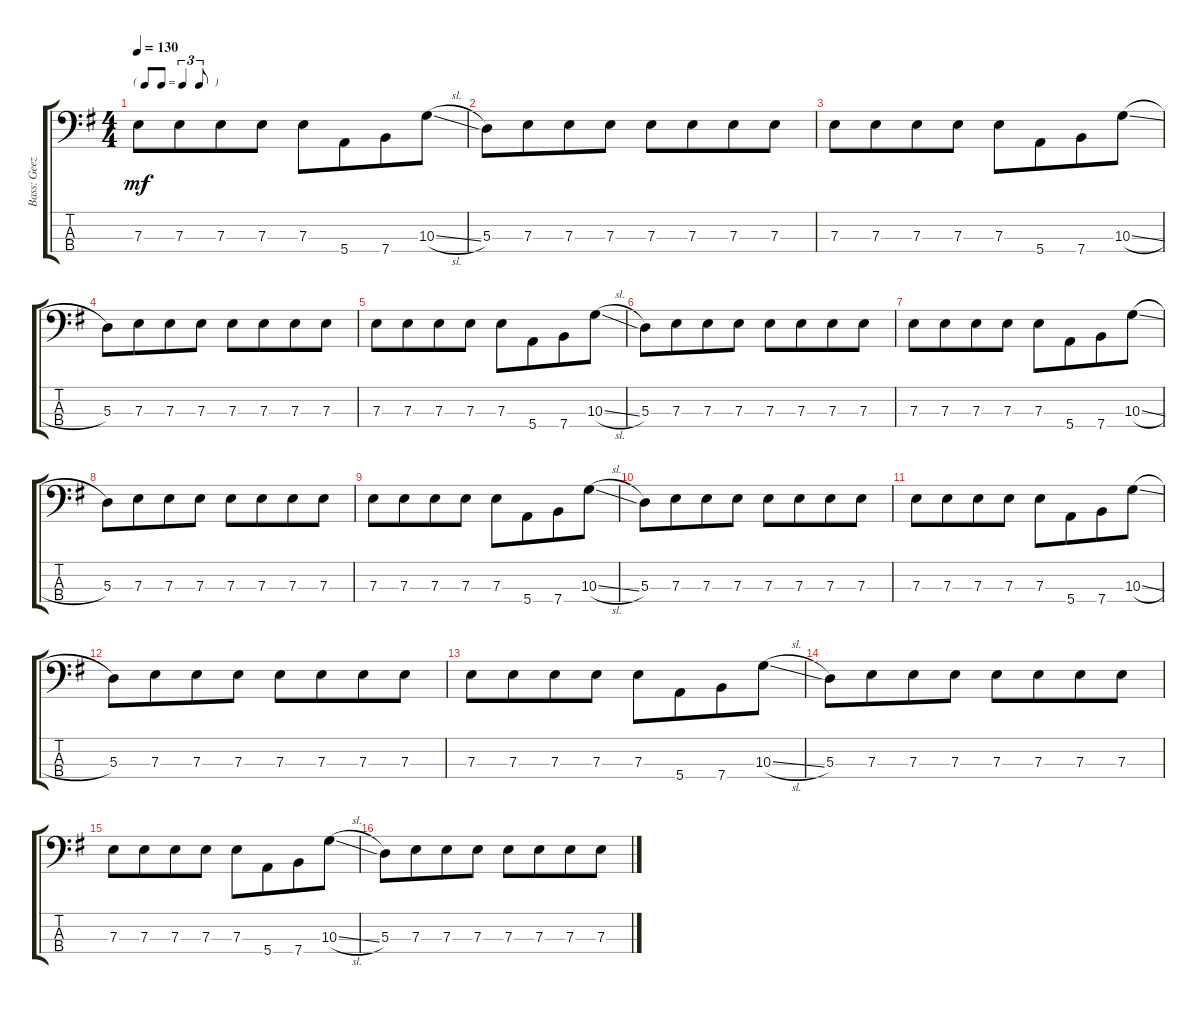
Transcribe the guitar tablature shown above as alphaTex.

\track ("Bass: Geezer" "Bass: Geez") {instrument electricbassfinger}
\staff {score tabs}
\tuning (G2 D2 A1 E1) {hide}
\ts (4 4)
\tf triplet8th
\tempo 130
\clef f4
\ks g
7.3.8{dy mf} 7.3.8{beam merge} 7.3.8 7.3.8 7.3.8 5.4.8{beam merge} 7.4.8 10.3{sl}.8 |
5.3.8 7.3.8{beam merge} 7.3.8 7.3.8 7.3.8 7.3.8{beam merge} 7.3.8 7.3.8 |
7.3.8 7.3.8{beam merge} 7.3.8 7.3.8 7.3.8 5.4.8{beam merge} 7.4.8 10.3{sl}.8 |
5.3.8 7.3.8{beam merge} 7.3.8 7.3.8 7.3.8 7.3.8{beam merge} 7.3.8 7.3.8 |
7.3.8 7.3.8{beam merge} 7.3.8 7.3.8 7.3.8 5.4.8{beam merge} 7.4.8 10.3{sl}.8 |
5.3.8 7.3.8{beam merge} 7.3.8 7.3.8 7.3.8 7.3.8{beam merge} 7.3.8 7.3.8 |
7.3.8 7.3.8{beam merge} 7.3.8 7.3.8 7.3.8 5.4.8{beam merge} 7.4.8 10.3{sl}.8 |
5.3.8 7.3.8{beam merge} 7.3.8 7.3.8 7.3.8 7.3.8{beam merge} 7.3.8 7.3.8 |
7.3.8 7.3.8{beam merge} 7.3.8 7.3.8 7.3.8 5.4.8{beam merge} 7.4.8 10.3{sl}.8 |
5.3.8 7.3.8{beam merge} 7.3.8 7.3.8 7.3.8 7.3.8{beam merge} 7.3.8 7.3.8 |
7.3.8 7.3.8{beam merge} 7.3.8 7.3.8 7.3.8 5.4.8{beam merge} 7.4.8 10.3{sl}.8 |
5.3.8 7.3.8{beam merge} 7.3.8 7.3.8 7.3.8 7.3.8{beam merge} 7.3.8 7.3.8 |
7.3.8{volume 0} 7.3.8{beam merge} 7.3.8 7.3.8 7.3.8 5.4.8{beam merge} 7.4.8 10.3{sl}.8 |
5.3.8 7.3.8{beam merge} 7.3.8 7.3.8 7.3.8 7.3.8{beam merge} 7.3.8 7.3.8 |
7.3.8 7.3.8{beam merge} 7.3.8 7.3.8 7.3.8 5.4.8{beam merge} 7.4.8 10.3{sl}.8 |
5.3.8 7.3.8{beam merge} 7.3.8 7.3.8 7.3.8 7.3.8{beam merge} 7.3.8 7.3.8
